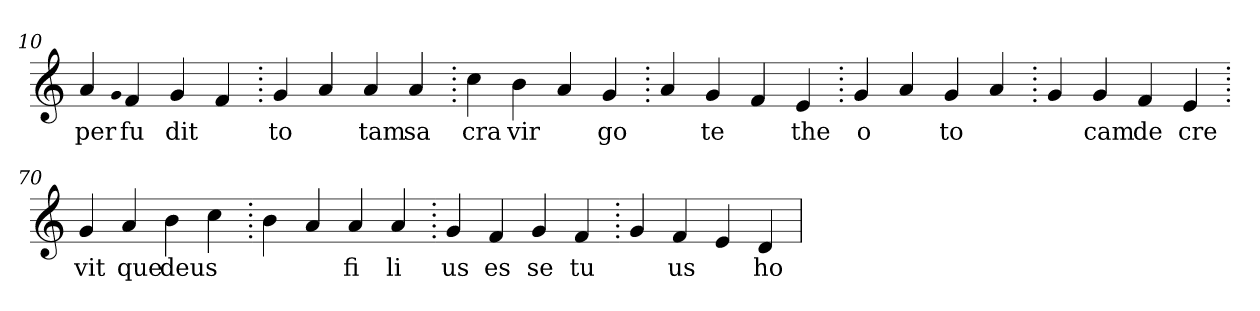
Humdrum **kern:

**kern	**text
*part1	*part1
*staff1	*staff1
*clefG2	*
=10.	=10.
4a	per
qqg	.
4f	fu
4g	dit
4f	.
=20.	=20.
4g	to
4a	.
4a	tam
4a	sa
=30.	=30.
4cc	cra
4b	vir
4a	.
4g	go
=40.	=40.
4a	.
4g	te
4f	.
4e	the
=50.	=50.
4g	o
4a	.
4g	to
4a	.
=60.	=60.
4g	.
4g	cam
4f	de
4e	cre
=70.	=70.
4g	vit
4a	que
4b	deus
4cc	.
=80.	=80.
4b	.
4a	.
4a	fi
4a	li
=90.	=90.
4g	us
4f	es
4g	se
4f	tu
=100.	=100.
4g	.
4f	us
4e	.
4d	ho
=	=
*-	*-
